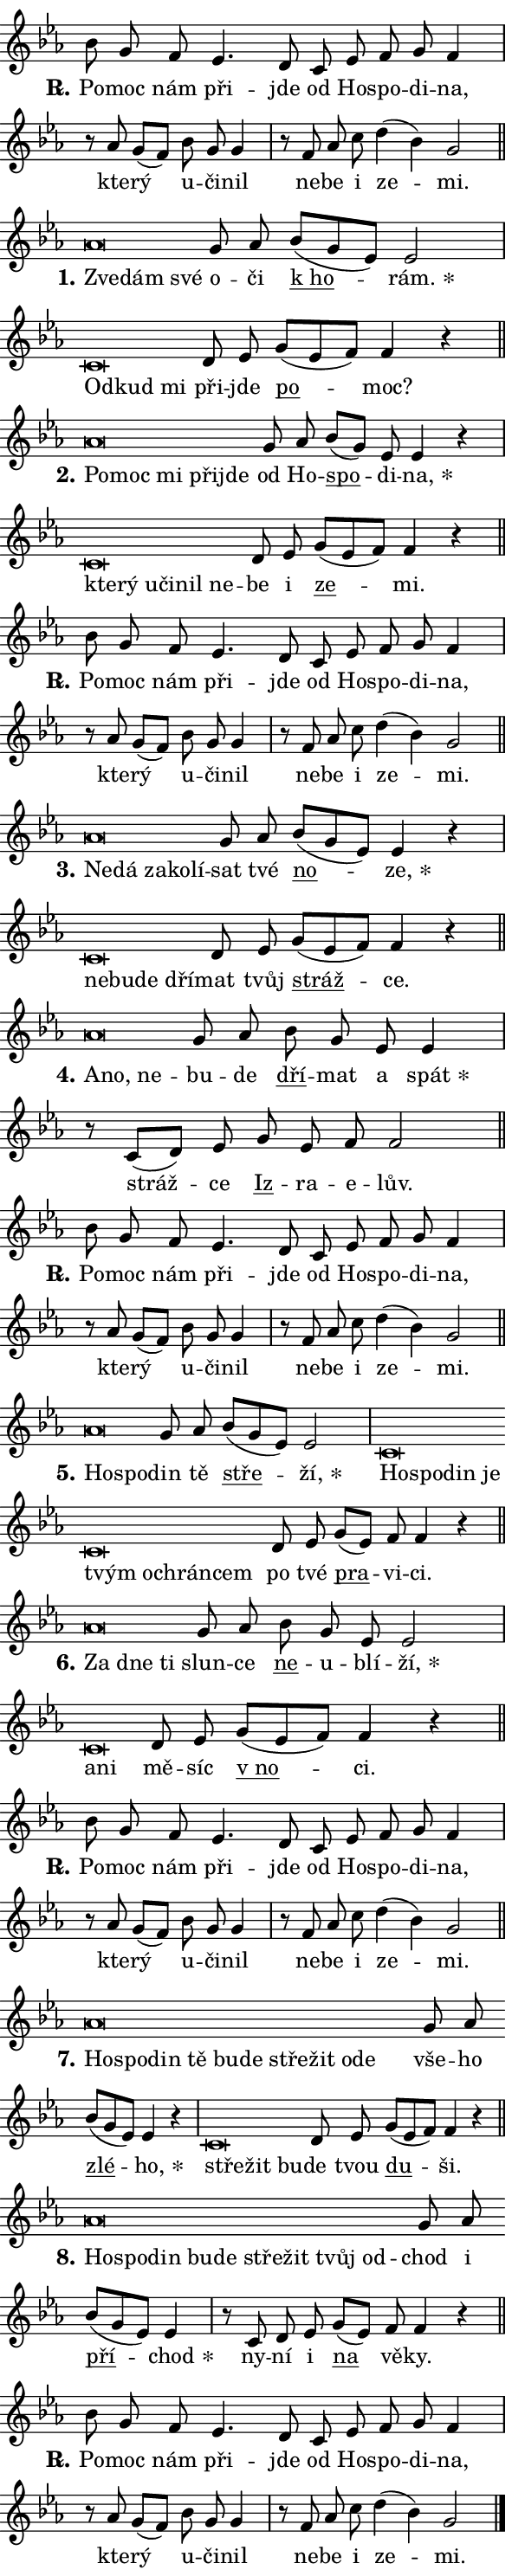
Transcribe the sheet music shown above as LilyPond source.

\version "2.24.0"
\header { tagline = "" }
\paper {
  indent = 0\cm
  top-margin = 0\cm
  right-margin = 0.13\cm % to fit lyric hyphens
  bottom-margin = 0\cm
  left-margin = 0\cm
  paper-width = 10\cm
  page-breaking = #ly:one-page-breaking
  system-system-spacing.basic-distance = #11
  score-system-spacing.basic-distance = #11
  ragged-last = ##f
}


%% Author: Thomas Morley
%% https://lists.gnu.org/archive/html/lilypond-user/2020-05/msg00002.html
#(define (line-position grob)
"Returns position of @var[grob} in current system:
   @code{'start}, if at first time-step
   @code{'end}, if at last time-step
   @code{'middle} otherwise
"
  (let* ((col (ly:item-get-column grob))
         (ln (ly:grob-object col 'left-neighbor))
         (rn (ly:grob-object col 'right-neighbor))
         (col-to-check-left (if (ly:grob? ln) ln col))
         (col-to-check-right (if (ly:grob? rn) rn col))
         (break-dir-left
           (and
             (ly:grob-property col-to-check-left 'non-musical #f)
             (ly:item-break-dir col-to-check-left)))
         (break-dir-right
           (and
             (ly:grob-property col-to-check-right 'non-musical #f)
             (ly:item-break-dir col-to-check-right))))
        (cond ((eqv? 1 break-dir-left) 'start)
              ((eqv? -1 break-dir-right) 'end)
              (else 'middle))))

#(define (tranparent-at-line-position vctor)
  (lambda (grob)
  "Relying on @code{line-position} select the relevant enry from @var{vctor}.
Used to determine transparency,"
    (case (line-position grob)
      ((end) (not (vector-ref vctor 0)))
      ((middle) (not (vector-ref vctor 1)))
      ((start) (not (vector-ref vctor 2))))))

noteHeadBreakVisibility =
#(define-music-function (break-visibility)(vector?)
"Makes @code{NoteHead}s transparent relying on @var{break-visibility}"
#{
  \override NoteHead.transparent =
    #(tranparent-at-line-position break-visibility)
#})

#(define delete-ledgers-for-transparent-note-heads
  (lambda (grob)
    "Reads whether a @code{NoteHead} is transparent.
If so this @code{NoteHead} is removed from @code{'note-heads} from
@var{grob}, which is supposed to be @code{LedgerLineSpanner}.
As a result ledgers are not printed for this @code{NoteHead}"
    (let* ((nhds-array (ly:grob-object grob 'note-heads))
           (nhds-list
             (if (ly:grob-array? nhds-array)
                 (ly:grob-array->list nhds-array)
                 '()))
           ;; Relies on the transparent-property being done before
           ;; Staff.LedgerLineSpanner.after-line-breaking is executed.
           ;; This is fragile ...
           (to-keep
             (remove
               (lambda (nhd)
                 (ly:grob-property nhd 'transparent #f))
               nhds-list)))
      ;; TODO find a better method to iterate over grob-arrays, similiar
      ;; to filter/remove etc for lists
      ;; For now rebuilt from scratch
      (set! (ly:grob-object grob 'note-heads)  '())
      (for-each
        (lambda (nhd)
          (ly:pointer-group-interface::add-grob grob 'note-heads nhd))
        to-keep))))

squashNotes = {
  \override NoteHead.X-extent = #'(-0.2 . 0.2)
  \override NoteHead.Y-extent = #'(-0.75 . 0)
  \override NoteHead.stencil =
    #(lambda (grob)
       (let ((pos (ly:grob-property grob 'staff-position)))
         (begin
           (if (< pos -7) (display "ERROR: Lower brevis then expected\n") (display ""))
           (if (<= pos -6) ly:text-interface::print ly:note-head::print))))
}
unSquashNotes = {
  \revert NoteHead.X-extent
  \revert NoteHead.Y-extent
  \revert NoteHead.stencil
}

hideNotes = \noteHeadBreakVisibility #begin-of-line-visible
unHideNotes = \noteHeadBreakVisibility #all-visible

% work-around for resetting accidentals
% https://lilypond.org/doc/v2.23/Documentation/notation/displaying-rhythms#unmetered-music
cadenzaMeasure = {
  \cadenzaOff
  \partial 1024 s1024
  \cadenzaOn
}

#(define-markup-command (accent layout props text) (markup?)
  "Underline accented syllable"
  (interpret-markup layout props
    #{\markup \override #'(offset . 4.3) \underline { #text }#}))

responsum = \markup \concat {
  "R" \hspace #-1.05 \path #0.1 #'((moveto 0 0.07) (lineto 0.9 0.8)) \hspace #0.05 "."
}

spaceSize = #0.6828661417322834 % exact space size for TeX Gyre Schola

\layout {
  \context {
    \Staff
    \remove "Time_signature_engraver"
    \override LedgerLineSpanner.after-line-breaking = #delete-ledgers-for-transparent-note-heads
  }
  \context {
    \Lyrics {
      \override LyricSpace.minimum-distance = \spaceSize
      \override LyricText.font-name = #"TeX Gyre Schola"
      \override LyricText.font-size = 1
      \override StanzaNumber.font-name = #"TeX Gyre Schola Bold"
      \override StanzaNumber.font-size = 1
    }
  }
  \context {
    \Score 
    \override NoteHead.text =
      #(lambda (grob) 
        (let ((pos (ly:grob-property grob 'staff-position)))
          #{\markup {
            \combine
              \halign #-0.55 \raise #(if (= pos -6) 0 0.5) \override #'(thickness . 2) \draw-line #'(3.2 . 0)
              \musicglyph "noteheads.sM1"
          }#}))
  }
}

% magnetic-lyrics.ily
%
%   written by
%     Jean Abou Samra <jean@abou-samra.fr>
%     Werner Lemberg <wl@gnu.org>
%
%   adapted by
%     Jiri Hon <jiri.hon@gmail.com>
%
% Version 2022-Apr-15

% https://www.mail-archive.com/lilypond-user@gnu.org/msg149350.html

#(define (Left_hyphen_pointer_engraver context)
   "Collect syllable-hyphen-syllable occurrences in lyrics and store
them in properties.  This engraver only looks to the left.  For
example, if the lyrics input is @code{foo -- bar}, it does the
following.

@itemize @bullet
@item
Set the @code{text} property of the @code{LyricHyphen} grob between
@q{foo} and @q{bar} to @code{foo}.

@item
Set the @code{left-hyphen} property of the @code{LyricText} grob with
text @q{foo} to the @code{LyricHyphen} grob between @q{foo} and
@q{bar}.
@end itemize

Use this auxiliary engraver in combination with the
@code{lyric-@/text::@/apply-@/magnetic-@/offset!} hook."
   (let ((hyphen #f)
         (text #f))
     (make-engraver
      (acknowledgers
       ((lyric-syllable-interface engraver grob source-engraver)
        (set! text grob)))
      (end-acknowledgers
       ((lyric-hyphen-interface engraver grob source-engraver)
        ;(when (not (grob::has-interface grob 'lyric-space-interface))
          (set! hyphen grob)));)
      ((stop-translation-timestep engraver)
       (when (and text hyphen)
         (ly:grob-set-object! text 'left-hyphen hyphen))
       (set! text #f)
       (set! hyphen #f)))))

#(define (lyric-text::apply-magnetic-offset! grob)
   "If the space between two syllables is less than the value in
property @code{LyricText@/.details@/.squash-threshold}, move the right
syllable to the left so that it gets concatenated with the left
syllable.

Use this function as a hook for
@code{LyricText@/.after-@/line-@/breaking} if the
@code{Left_@/hyphen_@/pointer_@/engraver} is active."
   (let ((hyphen (ly:grob-object grob 'left-hyphen #f)))
     (when hyphen
       (let ((left-text (ly:spanner-bound hyphen LEFT)))
         (when (grob::has-interface left-text 'lyric-syllable-interface)
           (let* ((common (ly:grob-common-refpoint grob left-text X))
                  (this-x-ext (ly:grob-extent grob common X))
                  (left-x-ext
                   (begin
                     ;; Trigger magnetism for left-text.
                     (ly:grob-property left-text 'after-line-breaking)
                     (ly:grob-extent left-text common X)))
                  ;; `delta` is the gap width between two syllables.
                  (delta (- (interval-start this-x-ext)
                            (interval-end left-x-ext)))
                  (details (ly:grob-property grob 'details))
                  (threshold (assoc-get 'squash-threshold details 0.2)))
             (when (< delta threshold)
               (let* (;; We have to manipulate the input text so that
                      ;; ligatures crossing syllable boundaries are not
                      ;; disabled.  For languages based on the Latin
                      ;; script this is essentially a beautification.
                      ;; However, for non-Western scripts it can be a
                      ;; necessity.
                      (lt (ly:grob-property left-text 'text))
                      (rt (ly:grob-property grob 'text))
                      (is-space (grob::has-interface hyphen 'lyric-space-interface))
                      (space (if is-space " " ""))
                      (extra-delta (if is-space spaceSize 0))
                      ;; Append new syllable.
                      (ltrt-space (if (and (string? lt) (string? rt))
                                (string-append lt space rt)
                                (make-concat-markup (list lt space rt))))
                      ;; Right-align `ltrt` to the right side.
                      (ltrt-space-markup (grob-interpret-markup
                               grob
                               (make-translate-markup
                                (cons (interval-length this-x-ext) 0)
                                (make-right-align-markup ltrt-space)))))
                 (begin
                   ;; Don't print `left-text`.
                   (ly:grob-set-property! left-text 'stencil #f)
                   ;; Set text and stencil (which holds all collected
                   ;; syllables so far) and shift it to the left.
                   (ly:grob-set-property! grob 'text ltrt-space)
                   (ly:grob-set-property! grob 'stencil ltrt-space-markup)
                   (ly:grob-translate-axis! grob (- (- delta extra-delta)) X))))))))))


#(define (lyric-hyphen::displace-bounds-first grob)
   ;; Make very sure this callback isn't triggered too early.
   (let ((left (ly:spanner-bound grob LEFT))
         (right (ly:spanner-bound grob RIGHT)))
     (ly:grob-property left 'after-line-breaking)
     (ly:grob-property right 'after-line-breaking)
     (ly:lyric-hyphen::print grob)))

squashThreshold = #0.4

\layout {
  \context {
    \Lyrics
    \consists #Left_hyphen_pointer_engraver
    \override LyricText.after-line-breaking =
      #lyric-text::apply-magnetic-offset!
    \override LyricHyphen.stencil = #lyric-hyphen::displace-bounds-first
    \override LyricText.details.squash-threshold = \squashThreshold
    \override LyricHyphen.minimum-distance = 0
    \override LyricHyphen.minimum-length = \squashThreshold
  }
}

squashText = \override LyricText.details.squash-threshold = 9999
unSquashText = \override LyricText.details.squash-threshold = \squashThreshold

leftText = \override LyricText.self-alignment-X = #LEFT
unLeftText = \revert LyricText.self-alignment-X

starOffset = #(lambda (grob) 
                (let ((x_offset (ly:self-alignment-interface::aligned-on-x-parent grob)))
                  (if (= x_offset 0) 0 (+ x_offset 1.2))))

star = #(define-music-function (syllable)(string?)
"Append star separator at the end of a syllable"
#{
  \once \override LyricText.X-offset = #starOffset
  \lyricmode { \markup {
    #syllable
    \override #'((font-name . "TeX Gyre Schola Bold")) \hspace #0.2 \lower #0.65 \larger "*"
  } }
#})

starAccent = #(define-music-function (syllable)(string?)
"Append star separator at the end of a syllable and make accent"
#{
  \once \override LyricText.X-offset = #starOffset
  \lyricmode { \markup {
    \accent #syllable
    \override #'((font-name . "TeX Gyre Schola Bold")) \hspace #0.2 \lower #0.65 \larger "*"
  } }
#})

breath = #(define-music-function (syllable)(string?)
"Append breathing indicator at the end of a syllable"
#{
  \lyricmode { \markup { #syllable "+" } }
#})

optionalBreath = #(define-music-function (syllable)(string?)
"Append optional breathing indicator at the end of a syllable"
#{
  \lyricmode { \markup { #syllable "(+)" } }
#})


\score {
    <<
        \new Voice = "melody" { \cadenzaOn \key es \major \relative { bes'8 g f es4. d8 \bar "" c es f g f4 \cadenzaMeasure \bar "|" r8 as g[( f)] \bar "" bes8 g g4 \cadenzaMeasure \bar "|" r8 f as c \bar "" d4( bes) g2 \cadenzaMeasure \bar "||" \break } }
        \new Lyrics \lyricsto "melody" { \lyricmode { \set stanza = \responsum
Po -- moc nám při -- jde od Ho -- spo -- di -- na, kte -- rý u -- či -- nil ne -- be i ze -- mi. } }
    >>
    \layout {}
}

\score {
    <<
        \new Voice = "melody" { \cadenzaOn \key es \major \relative { \squashNotes as'\breve*1/16 \hideNotes \breve*1/16 \breve*1/16 \bar "" \unHideNotes \unSquashNotes g8 as \bar "" bes[( g es)] es2 \cadenzaMeasure \bar "|" \squashNotes c\breve*1/16 \hideNotes \breve*1/16 \breve*1/16 \bar "" \unHideNotes \unSquashNotes d8 es \bar "" g[( es f)] f4 r \cadenzaMeasure \bar "||" \break } }
        \new Lyrics \lyricsto "melody" { \lyricmode { \set stanza = "1."
\leftText Zve -- \squashText dám své \unLeftText \unSquashText o -- či \markup \accent "k ho" -- \star rám. \leftText Od -- \squashText kud mi \unLeftText \unSquashText při -- jde \markup \accent po -- moc? } }
    >>
    \layout {}
}

\score {
    <<
        \new Voice = "melody" { \cadenzaOn \key es \major \relative { \squashNotes as'\breve*1/16 \hideNotes \breve*1/16 \bar "" \breve*1/16 \bar "" \breve*1/16 \breve*1/16 \bar "" \unHideNotes \unSquashNotes g8 as \bar "" bes[( g)] es es4 r \cadenzaMeasure \bar "|" \squashNotes c\breve*1/16 \hideNotes \breve*1/16 \bar "" \breve*1/16 \bar "" \breve*1/16 \bar "" \breve*1/16 \breve*1/16 \bar "" \unHideNotes \unSquashNotes d8 es \bar "" g[( es f)] f4 r \cadenzaMeasure \bar "||" \break } }
        \new Lyrics \lyricsto "melody" { \lyricmode { \set stanza = "2."
\leftText Po -- \squashText moc mi při -- jde \unLeftText \unSquashText od Ho -- \markup \accent spo -- di -- \star na, \leftText kte -- \squashText rý u -- či -- nil ne -- \unLeftText \unSquashText be i \markup \accent ze -- mi. } }
    >>
    \layout {}
}

\score {
    <<
        \new Voice = "melody" { \cadenzaOn \key es \major \relative { bes'8 g f es4. d8 \bar "" c es f g f4 \cadenzaMeasure \bar "|" r8 as g[( f)] \bar "" bes8 g g4 \cadenzaMeasure \bar "|" r8 f as c \bar "" d4( bes) g2 \cadenzaMeasure \bar "||" \break } }
        \new Lyrics \lyricsto "melody" { \lyricmode { \set stanza = \responsum
Po -- moc nám při -- jde od Ho -- spo -- di -- na, kte -- rý u -- či -- nil ne -- be i ze -- mi. } }
    >>
    \layout {}
}

\score {
    <<
        \new Voice = "melody" { \cadenzaOn \key es \major \relative { \squashNotes as'\breve*1/16 \hideNotes \breve*1/16 \bar "" \breve*1/16 \bar "" \breve*1/16 \breve*1/16 \bar "" \unHideNotes \unSquashNotes g8 as \bar "" bes[( g es)] es4 r \cadenzaMeasure \bar "|" \squashNotes c\breve*1/16 \hideNotes \breve*1/16 \bar "" \breve*1/16 \breve*1/16 \bar "" \unHideNotes \unSquashNotes d8 es \bar "" g[( es f)] f4 r \cadenzaMeasure \bar "||" \break } }
        \new Lyrics \lyricsto "melody" { \lyricmode { \set stanza = "3."
\leftText Ne -- \squashText dá za -- ko -- lí -- \unLeftText \unSquashText sat tvé \markup \accent no -- \star ze, \leftText ne -- \squashText bu -- de dří -- \unLeftText \unSquashText mat tvůj \markup \accent stráž -- ce. } }
    >>
    \layout {}
}

\score {
    <<
        \new Voice = "melody" { \cadenzaOn \key es \major \relative { \squashNotes as'\breve*1/16 \hideNotes \breve*1/16 \breve*1/16 \bar "" \unHideNotes \unSquashNotes g8 as \bar "" bes g es es4 \cadenzaMeasure \bar "|" r8 c[( d)] es \bar "" g es f f2 \cadenzaMeasure \bar "||" \break } }
        \new Lyrics \lyricsto "melody" { \lyricmode { \set stanza = "4."
\leftText A -- \squashText no, ne -- \unLeftText \unSquashText bu -- de \markup \accent dří -- mat a \star spát stráž -- ce \markup \accent Iz -- ra -- e -- lův. } }
    >>
    \layout {}
}

\score {
    <<
        \new Voice = "melody" { \cadenzaOn \key es \major \relative { bes'8 g f es4. d8 \bar "" c es f g f4 \cadenzaMeasure \bar "|" r8 as g[( f)] \bar "" bes8 g g4 \cadenzaMeasure \bar "|" r8 f as c \bar "" d4( bes) g2 \cadenzaMeasure \bar "||" \break } }
        \new Lyrics \lyricsto "melody" { \lyricmode { \set stanza = \responsum
Po -- moc nám při -- jde od Ho -- spo -- di -- na, kte -- rý u -- či -- nil ne -- be i ze -- mi. } }
    >>
    \layout {}
}

\score {
    <<
        \new Voice = "melody" { \cadenzaOn \key es \major \relative { \squashNotes as'\breve*1/16 \hideNotes \breve*1/16 \bar "" \unHideNotes \unSquashNotes g8 as \bar "" bes[( g es)] es2 \cadenzaMeasure \bar "|" \squashNotes c\breve*1/16 \hideNotes \breve*1/16 \bar "" \breve*1/16 \bar "" \breve*1/16 \bar "" \breve*1/16 \bar "" \breve*1/16 \bar "" \breve*1/16 \breve*1/16 \bar "" \unHideNotes \unSquashNotes d8 es \bar "" g[( es)] f f4 r \cadenzaMeasure \bar "||" \break } }
        \new Lyrics \lyricsto "melody" { \lyricmode { \set stanza = "5."
\leftText Ho -- \squashText spo -- \unLeftText \unSquashText din tě \markup \accent stře -- \star ží, \leftText Ho -- \squashText spo -- din je tvým o -- chrán -- cem \unLeftText \unSquashText po tvé \markup \accent pra -- vi -- ci. } }
    >>
    \layout {}
}

\score {
    <<
        \new Voice = "melody" { \cadenzaOn \key es \major \relative { \squashNotes as'\breve*1/16 \hideNotes \breve*1/16 \breve*1/16 \bar "" \unHideNotes \unSquashNotes g8 as \bar "" bes g es es2 \cadenzaMeasure \bar "|" \squashNotes c\breve*1/16 \hideNotes \breve*1/16 \bar "" \unHideNotes \unSquashNotes d8 es \bar "" g[( es f)] f4 r \cadenzaMeasure \bar "||" \break } }
        \new Lyrics \lyricsto "melody" { \lyricmode { \set stanza = "6."
\leftText Za \squashText dne ti \unLeftText \unSquashText slun -- ce \markup \accent ne -- u -- blí -- \star ží, \leftText a -- \squashText ni \unLeftText \unSquashText mě -- síc \markup \accent "v no" -- ci. } }
    >>
    \layout {}
}

\score {
    <<
        \new Voice = "melody" { \cadenzaOn \key es \major \relative { bes'8 g f es4. d8 \bar "" c es f g f4 \cadenzaMeasure \bar "|" r8 as g[( f)] \bar "" bes8 g g4 \cadenzaMeasure \bar "|" r8 f as c \bar "" d4( bes) g2 \cadenzaMeasure \bar "||" \break } }
        \new Lyrics \lyricsto "melody" { \lyricmode { \set stanza = \responsum
Po -- moc nám při -- jde od Ho -- spo -- di -- na, kte -- rý u -- či -- nil ne -- be i ze -- mi. } }
    >>
    \layout {}
}

\score {
    <<
        \new Voice = "melody" { \cadenzaOn \key es \major \relative { \squashNotes as'\breve*1/16 \hideNotes \breve*1/16 \bar "" \breve*1/16 \bar "" \breve*1/16 \bar "" \breve*1/16 \bar "" \breve*1/16 \bar "" \breve*1/16 \bar "" \breve*1/16 \bar "" \breve*1/16 \breve*1/16 \bar "" \unHideNotes \unSquashNotes g8 as \bar "" bes[( g es)] es4 r \cadenzaMeasure \bar "|" \squashNotes c\breve*1/16 \hideNotes \breve*1/16 \breve*1/16 \bar "" \unHideNotes \unSquashNotes d8 es \bar "" g[( es f)] f4 r \cadenzaMeasure \bar "||" \break } }
        \new Lyrics \lyricsto "melody" { \lyricmode { \set stanza = "7."
\leftText Ho -- \squashText spo -- din tě bu -- de stře -- žit o -- de \unLeftText \unSquashText vše -- ho \markup \accent zlé -- \star ho, \leftText stře -- \squashText žit bu -- \unLeftText \unSquashText de tvou \markup \accent du -- ši. } }
    >>
    \layout {}
}

\score {
    <<
        \new Voice = "melody" { \cadenzaOn \key es \major \relative { \squashNotes as'\breve*1/16 \hideNotes \breve*1/16 \bar "" \breve*1/16 \bar "" \breve*1/16 \bar "" \breve*1/16 \bar "" \breve*1/16 \bar "" \breve*1/16 \bar "" \breve*1/16 \breve*1/16 \bar "" \unHideNotes \unSquashNotes g8 as \bar "" bes[( g es)] es4 \cadenzaMeasure \bar "|" r8 c8 d8 es \bar "" g[( es)] f f4 r \cadenzaMeasure \bar "||" \break } }
        \new Lyrics \lyricsto "melody" { \lyricmode { \set stanza = "8."
\leftText Ho -- \squashText spo -- din bu -- de stře -- žit tvůj od -- \unLeftText \unSquashText chod i \markup \accent pří -- \star chod ny -- ní i \markup \accent na vě -- ky. } }
    >>
    \layout {}
}

\score {
    <<
        \new Voice = "melody" { \cadenzaOn \key es \major \relative { bes'8 g f es4. d8 \bar "" c es f g f4 \cadenzaMeasure \bar "|" r8 as g[( f)] \bar "" bes8 g g4 \cadenzaMeasure \bar "|" r8 f as c \bar "" d4( bes) g2 \cadenzaMeasure \bar "||" \break } \bar "|." }
        \new Lyrics \lyricsto "melody" { \lyricmode { \set stanza = \responsum
Po -- moc nám při -- jde od Ho -- spo -- di -- na, kte -- rý u -- či -- nil ne -- be i ze -- mi. } }
    >>
    \layout {}
}
